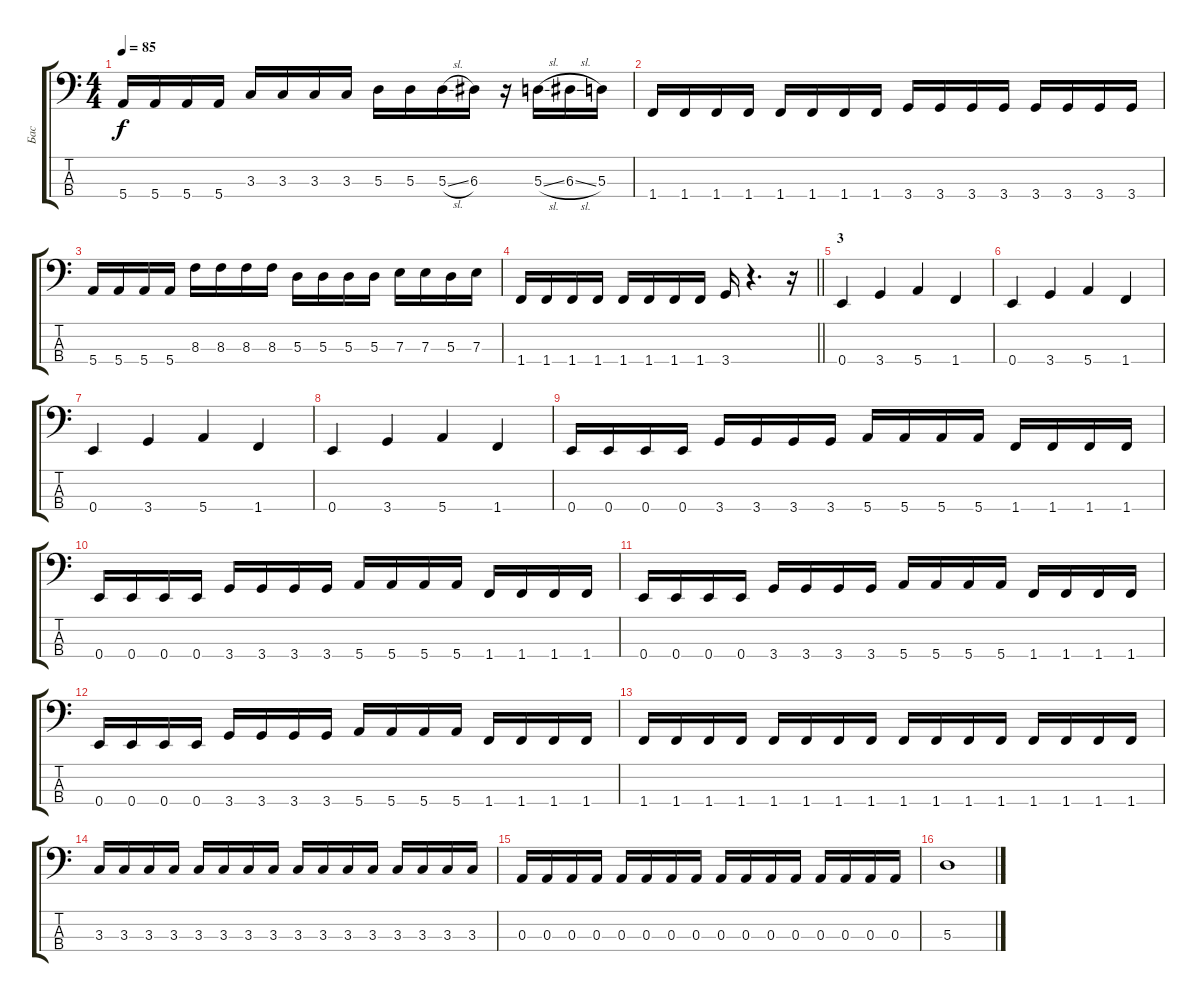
\track ("Бас" "Бас") {instrument electricbassfinger}
\staff {score tabs}
\tuning (G2 D2 A1 E1) {hide}
\ts (4 4)
\tempo 85
\clef f4
\ks c
5.4.16{dy f} 5.4.16 5.4.16 5.4.16 3.3.16 3.3.16 3.3.16 3.3.16 5.3.16 5.3.16 5.3{sl}.16 6.3.16 r.16 5.3{sl}.16 6.3{sl}.16 5.3.16 |
1.4.16 1.4.16 1.4.16 1.4.16 1.4.16 1.4.16 1.4.16 1.4.16 3.4.16 3.4.16 3.4.16 3.4.16 3.4.16 3.4.16 3.4.16 3.4.16 |
5.4.16 5.4.16 5.4.16 5.4.16 8.3.16 8.3.16 8.3.16 8.3.16 5.3.16 5.3.16 5.3.16 5.3.16 7.3.16 7.3.16 5.3.16 7.3.16 |
\barLineRight lightlight
1.4.16 1.4.16 1.4.16 1.4.16 1.4.16 1.4.16 1.4.16 1.4.16 3.4.16 r.4{d} r.16 |
\section ("" "3")
0.4.4 3.4.4 5.4.4 1.4.4 |
0.4.4 3.4.4 5.4.4 1.4.4 |
0.4.4 3.4.4 5.4.4 1.4.4 |
0.4.4 3.4.4 5.4.4 1.4.4 |
0.4.16 0.4.16 0.4.16 0.4.16 3.4.16 3.4.16 3.4.16 3.4.16 5.4.16 5.4.16 5.4.16 5.4.16 1.4.16 1.4.16 1.4.16 1.4.16 |
0.4.16 0.4.16 0.4.16 0.4.16 3.4.16 3.4.16 3.4.16 3.4.16 5.4.16 5.4.16 5.4.16 5.4.16 1.4.16 1.4.16 1.4.16 1.4.16 |
0.4.16 0.4.16 0.4.16 0.4.16 3.4.16 3.4.16 3.4.16 3.4.16 5.4.16 5.4.16 5.4.16 5.4.16 1.4.16 1.4.16 1.4.16 1.4.16 |
0.4.16 0.4.16 0.4.16 0.4.16 3.4.16 3.4.16 3.4.16 3.4.16 5.4.16 5.4.16 5.4.16 5.4.16 1.4.16 1.4.16 1.4.16 1.4.16 |
1.4.16 1.4.16 1.4.16 1.4.16 1.4.16 1.4.16 1.4.16 1.4.16 1.4.16 1.4.16 1.4.16 1.4.16 1.4.16 1.4.16 1.4.16 1.4.16 |
3.3.16 3.3.16 3.3.16 3.3.16 3.3.16 3.3.16 3.3.16 3.3.16 3.3.16 3.3.16 3.3.16 3.3.16 3.3.16 3.3.16 3.3.16 3.3.16 |
0.3.16 0.3.16 0.3.16 0.3.16 0.3.16 0.3.16 0.3.16 0.3.16 0.3.16 0.3.16 0.3.16 0.3.16 0.3.16 0.3.16 0.3.16 0.3.16 |
5.3.1
